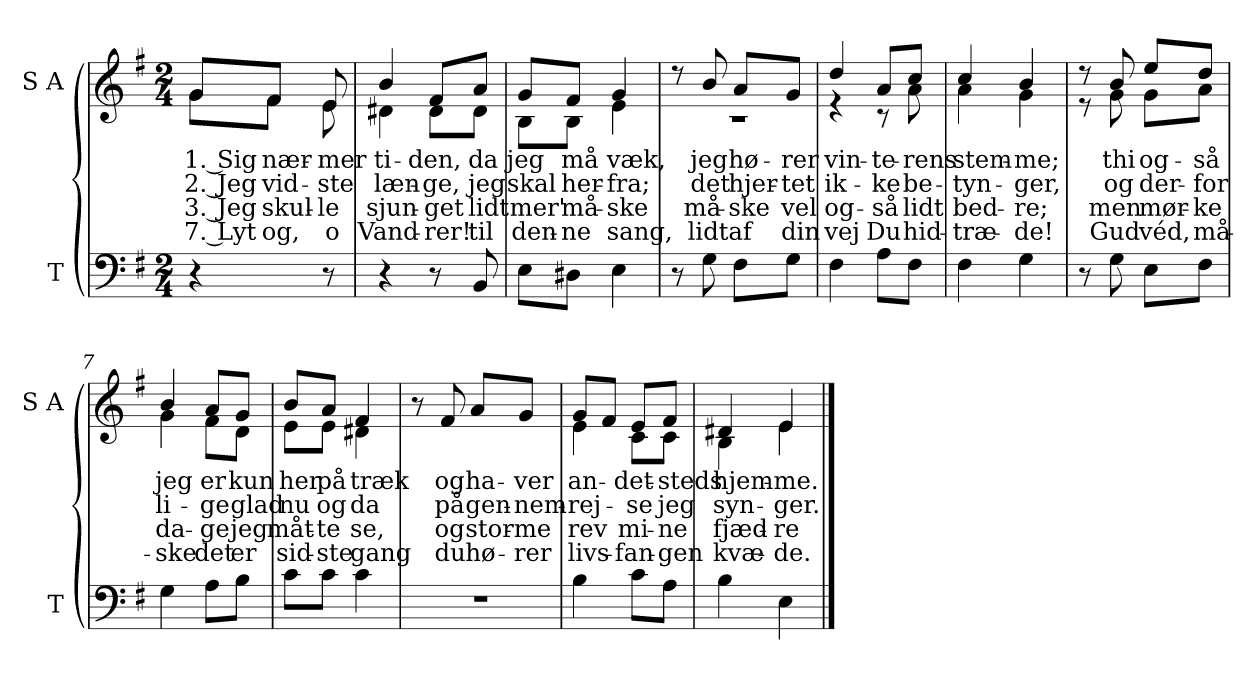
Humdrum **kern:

**kern	**kern	**text	**text	**text	**text
*part2	*part1	*part1	*part1	*part1	*part1
*staff2	*staff1	*staff1	*staff1	*staff1	*staff1
*I"T	*I"S A	*	*	*	*
*I'T	*I'S A	*	*	*	*
*clefF4	*clefG2	*	*	*	*
*k[f#]	*k[f#]	*	*	*	*
*M2/4	*M2/4	*	*	*	*
*MM70	*MM70	*	*	*	*
=	=	=	=	=	=
!	!	!LO:LY:b	!LO:LY:b	!LO:LY:b	!LO:LY:b
*	*^	*	*	*	*
4r	8g/L	8g\L	1. Sig	2. Jeg	3. Jeg	7. Lyt
!	!	!	!LO:LY:b	!LO:LY:b	!LO:LY:b	!LO:LY:b
.	8f#/J	8f#\J	nær-	vid-	skul-	og,
!	!	!	!LO:LY:b	!LO:LY:b	!LO:LY:b	!LO:LY:b
8r	8e/	8e\	-mer	-ste	-le	o
=1	=1	=1	=1	=1	=1	=1
!	!	!	!LO:LY:b	!LO:LY:b	!LO:LY:b	!LO:LY:b
4r	4b/	4d#X\	ti-	læn-	sjun-	Vand-
!	!	!	!LO:LY:b	!LO:LY:b	!LO:LY:b	!LO:LY:b
8r	8f#/L	8d#\L	-den,	-ge,	-get	-rer!
!	!	!	!LO:LY:b	!LO:LY:b	!LO:LY:b	!LO:LY:b
8BB/	8a/J	8d#\J	da	jeg	lidt	til
=2	=2	=2	=2	=2	=2	=2
!	!	!	!LO:LY:b	!LO:LY:b	!LO:LY:b	!LO:LY:b
8E\L	8g/L	8B\L	jeg	skal	mer'	den-
!	!	!	!LO:LY:b	!LO:LY:b	!LO:LY:b	!LO:LY:b
8D#X\J	8f#/J	8B\J	må	her-	må-	-ne
!	!	!	!LO:LY:b	!LO:LY:b	!LO:LY:b	!LO:LY:b
4E\	4g/	4e\	væk,	-fra;	-ske	sang,
=3	=3	=3	=3	=3	=3	=3
8r	8r	2r	.	.	.	.
!	!	!	!LO:LY:b	!LO:LY:b	!LO:LY:b	!LO:LY:b
8G\	8b/	.	jeg	det	må-	lidt
!	!	!	!LO:LY:b	!LO:LY:b	!LO:LY:b	!LO:LY:b
8F#\L	8a/L	.	hø-	hjer-	-ske	af
!	!	!	!LO:LY:b	!LO:LY:b	!LO:LY:b	!LO:LY:b
8G\J	8g/J	.	-rer	-tet	vel	din
=4	=4	=4	=4	=4	=4	=4
!	!	!	!LO:LY:b	!LO:LY:b	!LO:LY:b	!LO:LY:b
4F#\	4dd/	4r	vin-	ik-	og-	vej
!	!	!	!LO:LY:b	!LO:LY:b	!LO:LY:b	!LO:LY:b
8A\L	8a/L	8r	-te-	-ke	-så	Du
!	!	!	!LO:LY:b	!LO:LY:b	!LO:LY:b	!LO:LY:b
8F#\J	8cc/J	8a\	-rens	be-	lidt	hid-
=5	=5	=5	=5	=5	=5	=5
!	!	!	!LO:LY:b	!LO:LY:b	!LO:LY:b	!LO:LY:b
4F#\	4cc/	4a\	stem-	-tyn-	bed-	-træ-
!	!	!	!LO:LY:b	!LO:LY:b	!LO:LY:b	!LO:LY:b
4G\	4b/	4g\	-me;	-ger,	-re;	-de!
!!LO:LB:g=z	!!
=6	=6	=6	=6	=6	=6	=6
8r	8r	8r	.	.	.	.
!	!	!	!LO:LY:b	!LO:LY:b	!LO:LY:b	!LO:LY:b
8G\	8b/	8g\	thi	og	men	Gud
!	!	!	!LO:LY:b	!LO:LY:b	!LO:LY:b	!LO:LY:b
8E\L	8ee/L	8g\L	og-	der-	mør-	véd,
!	!	!	!LO:LY:b	!LO:LY:b	!LO:LY:b	!LO:LY:b
8F#\J	8dd/J	8a\J	-så	-for	-ke	må-
=7	=7	=7	=7	=7	=7	=7
!	!	!	!LO:LY:b	!LO:LY:b	!LO:LY:b	!LO:LY:b
4G\	4b/	4g\	jeg	li-	da-	-ske
!	!	!	!LO:LY:b	!LO:LY:b	!LO:LY:b	!LO:LY:b
8A\L	8a/L	8f#\L	er	-ge	-ge	det
!	!	!	!LO:LY:b	!LO:LY:b	!LO:LY:b	!LO:LY:b
8B\J	8g/J	8d\J	kun	glad	jeg	er
=8	=8	=8	=8	=8	=8	=8
!	!	!	!LO:LY:b	!LO:LY:b	!LO:LY:b	!LO:LY:b
8c\L	8b/L	8e\L	her	nu	måt-	sid-
!	!	!	!LO:LY:b	!LO:LY:b	!LO:LY:b	!LO:LY:b
8c\J	8a/J	8e\J	på	og	-te	-ste
!	!	!	!LO:LY:b	!LO:LY:b	!LO:LY:b	!LO:LY:b
4c\	4f#/	4d#X\	træk	da	se,	gang
*	*v	*v	*	*	*	*
=9	=9	=9	=9	=9	=9
2r	8r	.	.	.	.
!	!	!LO:LY:b	!LO:LY:b	!LO:LY:b	!LO:LY:b
.	8f#/	og	på	og	du
!	!	!LO:LY:b	!LO:LY:b	!LO:LY:b	!LO:LY:b
.	8a/L	ha-	gen-	stor-	hø-
!	!	!LO:LY:b	!LO:LY:b	!LO:LY:b	!LO:LY:b
.	8g/J	-ver	-nem-	-me	-rer
=10	=10	=10	=10	=10	=10
!	!	!LO:LY:b	!LO:LY:b	!LO:LY:b	!LO:LY:b
*	*^	*	*	*	*
4B\	8g/L	4e\	an-	-rej-	rev	livs-
.	8f#/J	.	.	.	.	.
!	!	!	!LO:LY:b	!LO:LY:b	!LO:LY:b	!LO:LY:b
8c\L	8e/L	8c\L	-det-	-se	mi-	-fan-
!	!	!	!LO:LY:b	!LO:LY:b	!LO:LY:b	!LO:LY:b
8A\J	8f#/J	8c\J	-steds	jeg	-ne	-gen
=11	=11	=11	=11	=11	=11	=11
!	!	!	!LO:LY:b	!LO:LY:b	!LO:LY:b	!LO:LY:b
4B\	4d#X/	4B\	hjem-	syn-	fjæd-	kvæ-
!	!	!	!LO:LY:b	!LO:LY:b	!LO:LY:b	!LO:LY:b
4E\	4e/	4e\	-me.	-ger.	-re	-de.
*	*v	*v	*	*	*	*
==	==	==	==	==	==
*-	*-	*-	*-	*-	*-
